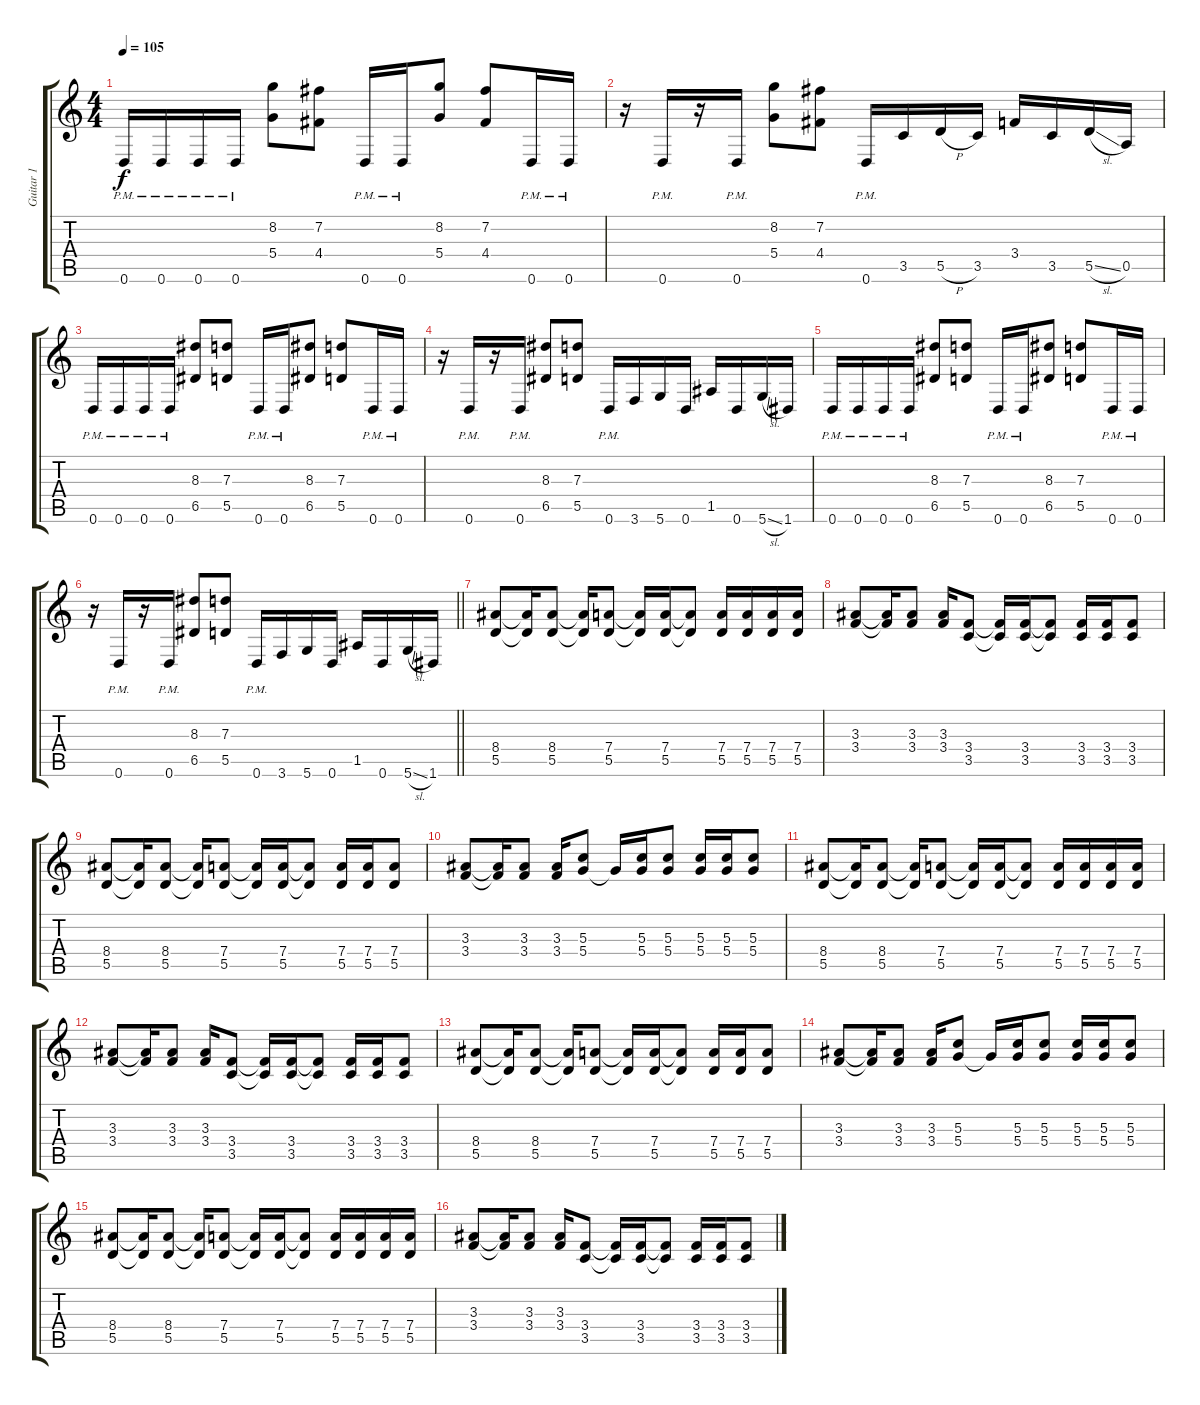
\track ("Guitar 1" "Guitar 1") {instrument distortionguitar}
\staff {score tabs}
\tuning (E4 B3 G3 D3 A2 D2) {hide}
\ts (4 4)
\tempo 105
\clef g2
\ks c
0.6{pm}.16{dy f} 0.6{pm}.16 0.6{pm}.16 0.6{pm}.16 (8.2 5.4).8 (7.2 4.4).8 0.6{pm}.16 0.6{pm}.16 (8.2 5.4).8 (7.2 4.4).8 0.6{pm}.16 0.6{pm}.16 |
r.16 0.6{pm}.16 r.16 0.6{pm}.16 (8.2 5.4).8 (7.2 4.4).8 0.6{pm}.16 3.5.16 5.5{h}.16 3.5.16 3.4.16 3.5.16 5.5{sl}.16 0.5.16 |
0.6{pm}.16 0.6{pm}.16 0.6{pm}.16 0.6{pm}.16 (8.3 6.5).8 (7.3 5.5).8 0.6{pm}.16 0.6{pm}.16 (8.3 6.5).8 (7.3 5.5).8 0.6{pm}.16 0.6{pm}.16 |
r.16 0.6{pm}.16 r.16 0.6{pm}.16 (8.3 6.5).8 (7.3 5.5).8 0.6{pm}.16 3.6.16 5.6.16 0.6.16 1.5.16 0.6.16 5.6{sl}.16 1.6.16 |
0.6{pm}.16 0.6{pm}.16 0.6{pm}.16 0.6{pm}.16 (8.3 6.5).8 (7.3 5.5).8 0.6{pm}.16 0.6{pm}.16 (8.3 6.5).8 (7.3 5.5).8 0.6{pm}.16 0.6{pm}.16 |
\barLineRight lightlight
r.16 0.6{pm}.16 r.16 0.6{pm}.16 (8.3 6.5).8 (7.3 5.5).8 0.6{pm}.16 3.6.16 5.6.16 0.6.16 1.5.16 0.6.16 5.6{sl}.16 1.6.16 |
\section ("" "")
(8.4 5.5).8{instrument overdrivenguitar} (8.4{t} 5.5{t}).16 (8.4 5.5).8 (8.4{t} 5.5{t}).16 (7.4 5.5).8 (7.4{t} 5.5{t}).16 (7.4 5.5).16 (7.4{t} 5.5{t}).8 (7.4 5.5).16 (7.4 5.5).16 (7.4 5.5).16 (7.4 5.5).16 |
(3.3 3.4).8{instrument overdrivenguitar} (3.3{t} 3.4{t}).16 (3.3 3.4).8 (3.3 3.4).16 (3.4 3.5).8 (3.4{t} 3.5{t}).16 (3.4 3.5).16 (3.4{t} 3.5{t}).8 (3.4 3.5).16 (3.4 3.5).16 (3.4 3.5).8 |
(8.4 5.5).8{instrument overdrivenguitar} (8.4{t} 5.5{t}).16 (8.4 5.5).8 (8.4{t} 5.5{t}).16 (7.4 5.5).8 (7.4{t} 5.5{t}).16 (7.4 5.5).16 (7.4{t} 5.5{t}).8 (7.4 5.5).16 (7.4 5.5).16 (7.4 5.5).8 |
(3.3 3.4).8{instrument overdrivenguitar} (3.3{t} 3.4{t}).16 (3.3 3.4).8 (3.3 3.4).16 (5.3 5.4).8 5.4{t}.16 (5.3 5.4).16 (5.3 5.4).8 (5.3 5.4).16 (5.3 5.4).16 (5.3 5.4).8 |
(8.4 5.5).8{instrument overdrivenguitar} (8.4{t} 5.5{t}).16 (8.4 5.5).8 (8.4{t} 5.5{t}).16 (7.4 5.5).8 (7.4{t} 5.5{t}).16 (7.4 5.5).16 (7.4{t} 5.5{t}).8 (7.4 5.5).16 (7.4 5.5).16 (7.4 5.5).16 (7.4 5.5).16 |
(3.3 3.4).8{instrument overdrivenguitar} (3.3{t} 3.4{t}).16 (3.3 3.4).8 (3.3 3.4).16 (3.4 3.5).8 (3.4{t} 3.5{t}).16 (3.4 3.5).16 (3.4{t} 3.5{t}).8 (3.4 3.5).16 (3.4 3.5).16 (3.4 3.5).8 |
(8.4 5.5).8{instrument overdrivenguitar} (8.4{t} 5.5{t}).16 (8.4 5.5).8 (8.4{t} 5.5{t}).16 (7.4 5.5).8 (7.4{t} 5.5{t}).16 (7.4 5.5).16 (7.4{t} 5.5{t}).8 (7.4 5.5).16 (7.4 5.5).16 (7.4 5.5).8 |
(3.3 3.4).8{instrument overdrivenguitar} (3.3{t} 3.4{t}).16 (3.3 3.4).8 (3.3 3.4).16 (5.3 5.4).8 5.4{t}.16 (5.3 5.4).16 (5.3 5.4).8 (5.3 5.4).16 (5.3 5.4).16 (5.3 5.4).8 |
(8.4 5.5).8{instrument overdrivenguitar} (8.4{t} 5.5{t}).16 (8.4 5.5).8 (8.4{t} 5.5{t}).16 (7.4 5.5).8 (7.4{t} 5.5{t}).16 (7.4 5.5).16 (7.4{t} 5.5{t}).8 (7.4 5.5).16 (7.4 5.5).16 (7.4 5.5).16 (7.4 5.5).16 |
(3.3 3.4).8{instrument overdrivenguitar} (3.3{t} 3.4{t}).16 (3.3 3.4).8 (3.3 3.4).16 (3.4 3.5).8 (3.4{t} 3.5{t}).16 (3.4 3.5).16 (3.4{t} 3.5{t}).8 (3.4 3.5).16 (3.4 3.5).16 (3.4 3.5).8
